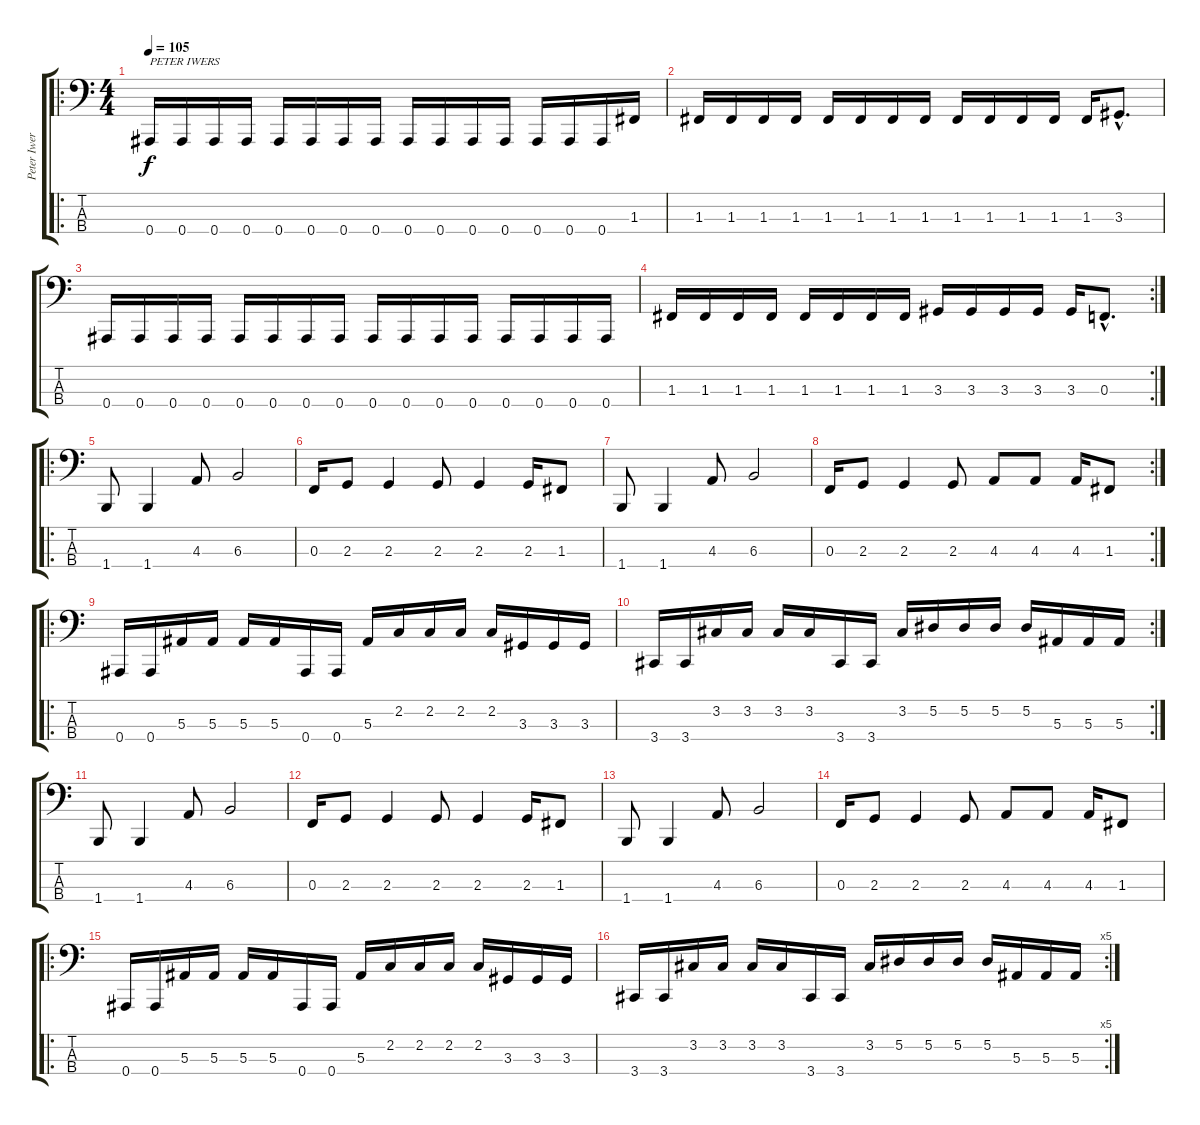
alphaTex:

\track ("Peter Iwers" "Peter Iwer") {instrument synthbass2}
\staff {score tabs}
\tuning (Eb2 Bb1 F1 Bb0) {hide}
\ro
\ts (4 4)
\tempo 105
\clef f4
\ks c
0.4.16{txt "PETER IWERS" dy f instrument synthbass2} 0.4.16 0.4.16 0.4.16 0.4.16 0.4.16 0.4.16 0.4.16 0.4.16 0.4.16 0.4.16 0.4.16 0.4.16 0.4.16 0.4.16 1.3.16 |
1.3.16 1.3.16 1.3.16 1.3.16 1.3.16 1.3.16 1.3.16 1.3.16 1.3.16 1.3.16 1.3.16 1.3.16 1.3.16 3.3{hac}.8{d} |
0.4.16 0.4.16 0.4.16 0.4.16 0.4.16 0.4.16 0.4.16 0.4.16 0.4.16 0.4.16 0.4.16 0.4.16 0.4.16 0.4.16 0.4.16 0.4.16 |
\rc 2
1.3.16 1.3.16 1.3.16 1.3.16 1.3.16 1.3.16 1.3.16 1.3.16 3.3.16 3.3.16 3.3.16 3.3.16 3.3.16 0.3{hac}.8{d} |
\ro
1.4.8 1.4.4 4.3.8 6.3.2 |
0.3.16 2.3.8 2.3.4 2.3.8 2.3.4 2.3.16 1.3.8 |
1.4.8 1.4.4 4.3.8 6.3.2 |
\rc 2
0.3.16 2.3.8 2.3.4 2.3.8 4.3.8 4.3.8 4.3.16 1.3.8 |
\ro
0.4.16 0.4.16 5.3.16 5.3.16 5.3.16 5.3.16 0.4.16 0.4.16 5.3.16 2.2.16 2.2.16 2.2.16 2.2.16 3.3.16 3.3.16 3.3.16 |
\rc 2
3.4.16 3.4.16 3.2.16 3.2.16 3.2.16 3.2.16 3.4.16 3.4.16 3.2.16 5.2.16 5.2.16 5.2.16 5.2.16 5.3.16 5.3.16 5.3.16 |
1.4.8 1.4.4 4.3.8 6.3.2 |
0.3.16 2.3.8 2.3.4 2.3.8 2.3.4 2.3.16 1.3.8 |
1.4.8 1.4.4 4.3.8 6.3.2 |
0.3.16 2.3.8 2.3.4 2.3.8 4.3.8 4.3.8 4.3.16 1.3.8 |
\ro
0.4.16 0.4.16 5.3.16 5.3.16 5.3.16 5.3.16 0.4.16 0.4.16 5.3.16 2.2.16 2.2.16 2.2.16 2.2.16 3.3.16 3.3.16 3.3.16 |
\rc 5
3.4.16 3.4.16 3.2.16 3.2.16 3.2.16 3.2.16 3.4.16 3.4.16 3.2.16 5.2.16 5.2.16 5.2.16 5.2.16 5.3.16 5.3.16 5.3.16
